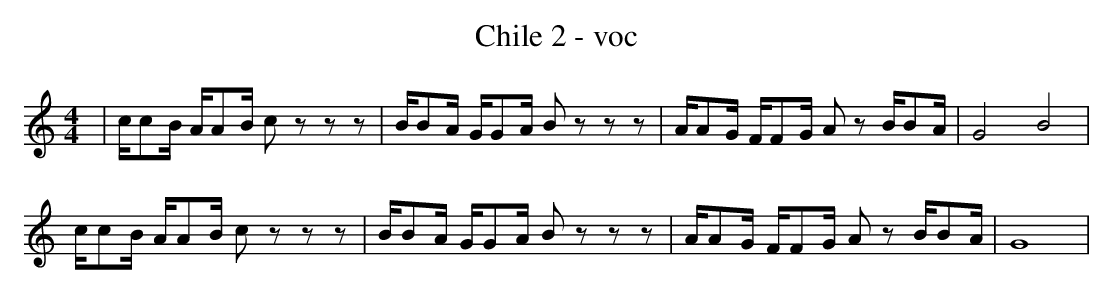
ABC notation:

X:1
T:Chile 2 - voc
M:4/4
L:1/8
K:em
| c/cB/ A/AB/ cz zz | B/BA/ G/GA/ Bz zz | A/AG/ F/FG/ Az B/BA/ | G4 B4 |
c/cB/ A/AB/ cz zz | B/BA/ G/GA/ Bz zz | A/AG/ F/FG/ Az B/BA/ | G8 |
